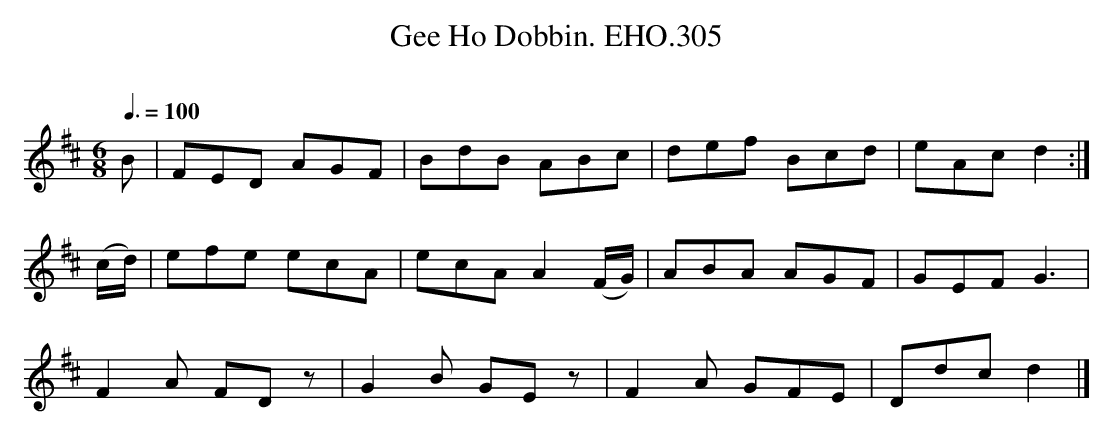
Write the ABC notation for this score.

X:1
T:Gee Ho Dobbin. EHO.305
M:6/8
L:1/8
Q:3/8=100
O:
K:D
B |FED AGF | BdB ABc | def Bcd | eAc d2 :|
(c/d/) | efe ecA | ecA A2 (F/G/) | ABA AGF | GEF G3 |
F2A FDz | G2B GEz | F2A GFE | Ddc d2 |]
